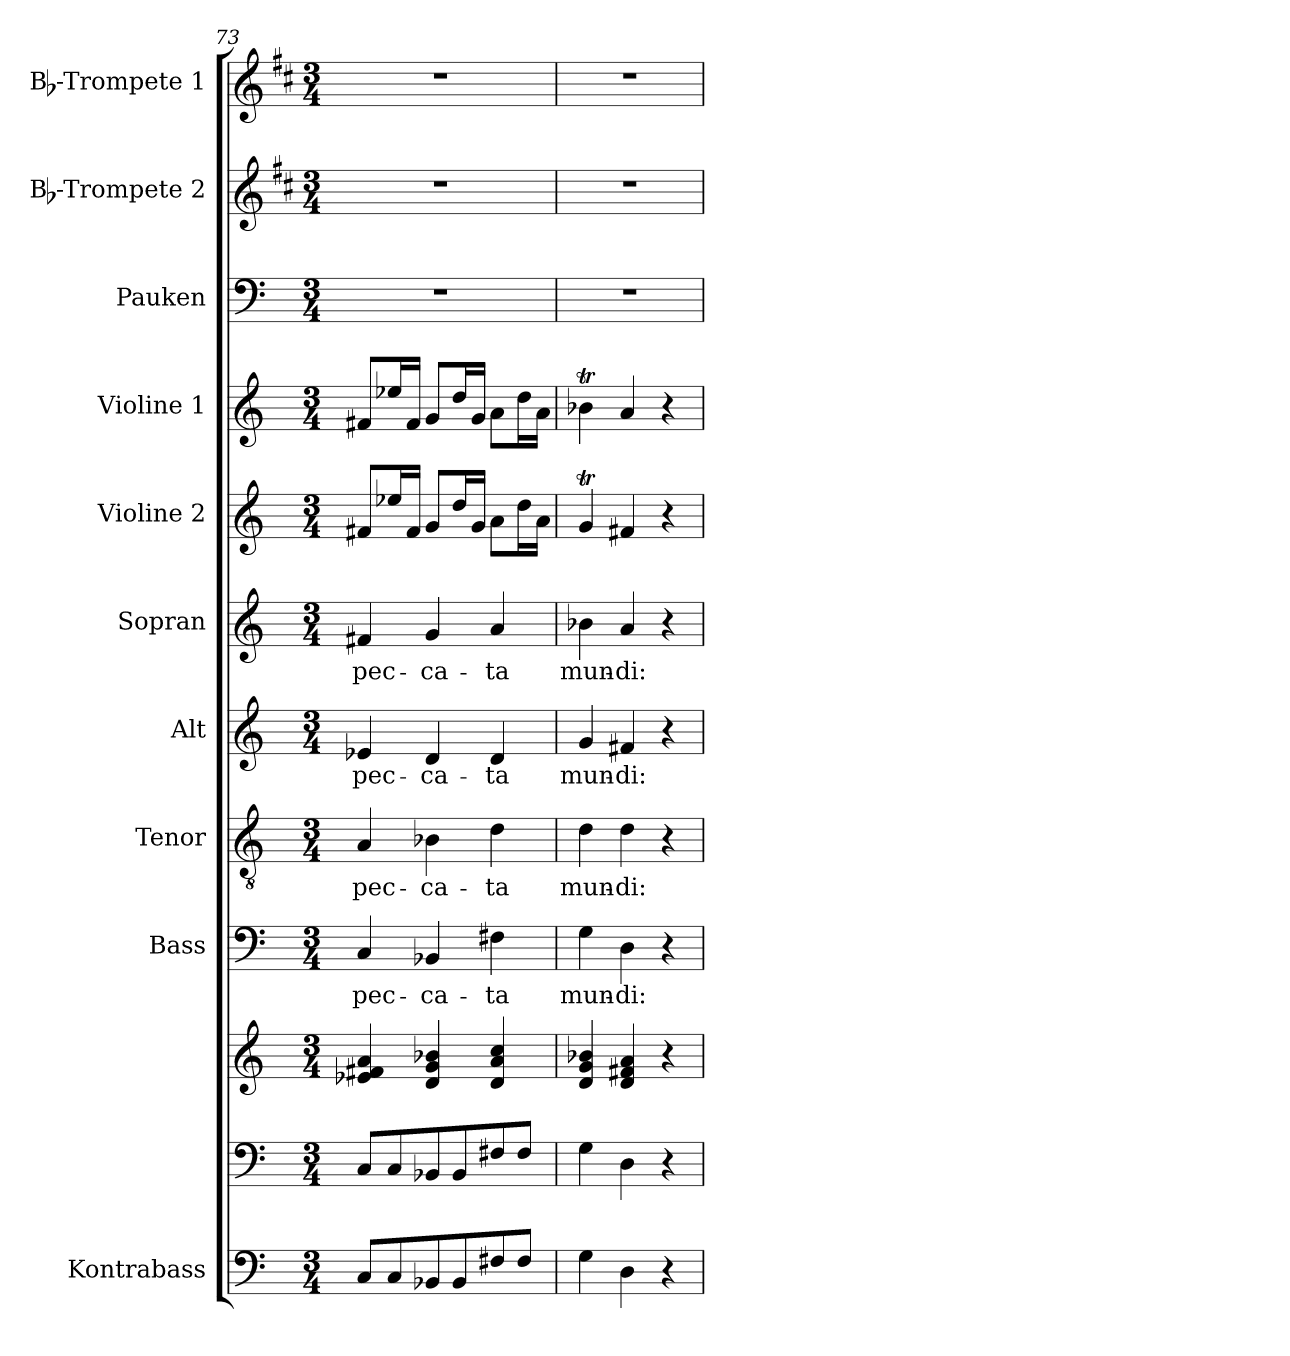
**kern	**kern	**kern	**kern	**text	**kern	**text	**kern	**text	**kern	**text	**kern	**kern	**kern	**kern	**kern
*part11	*part10	*part10	*part9	*part9	*part8	*part8	*part7	*part7	*part6	*part6	*part5	*part4	*part3	*part2	*part1
*staff12	*staff11	*staff10	*staff9	*staff9	*staff8	*staff8	*staff7	*staff7	*staff6	*staff6	*staff5	*staff4	*staff3	*staff2	*staff1
*I"Kontrabass	*	*	*I"Bass	*	*I"Tenor	*	*I"Alt	*	*I"Sopran	*	*I"Violine 2	*I"Violine 1	*I"Pauken	*I"Bb-Trompete 2	*I"Bb-Trompete 1
*I'Kb.	*	*	*I'B.	*	*I'T.	*	*I'A.	*	*I'S.	*	*I'Vl. 2	*I'Vl. 1	*I'Pk.	*I'Bb Trp. 2	*I'Bb Trp. 1
*clefF4	*clefF4	*clefG2	*clefF4	*	*clefGv2	*	*clefG2	*	*clefG2	*	*clefG2	*clefG2	*clefF4	*clefG2	*clefG2
*ITrd7c12	*	*	*	*	*	*	*	*	*	*	*	*	*	*ITrd1c2	*ITrd1c2
*k[]	*k[]	*k[]	*k[]	*	*k[]	*	*k[]	*	*k[]	*	*k[]	*k[]	*k[]	*k[]	*k[]
*C:	*C:	*C:	*C:	*	*C:	*	*C:	*	*C:	*	*C:	*C:	*C:	*C:	*C:
*M3/4	*M3/4	*M3/4	*M3/4	*	*M3/4	*	*M3/4	*	*M3/4	*	*M3/4	*M3/4	*M3/4	*M3/4	*M3/4
=73	=73	=73	=73	=73	=73	=73	=73	=73	=73	=73	=73	=73	=73	=73	=73
!	!	!	!	!LO:LY:b	!	!LO:LY:b	!	!LO:LY:b	!	!LO:LY:b	!	!	!	!	!
8CC/L	8C/L	4e-/ 4f#X/ 4a/	4C/	pec-	4A/	pec-	4e-X/	pec-	4f#X/	pec-	8f#X/L	8f#X/L	2.r	2.r	2.r
8CC/	8C/	.	.	.	.	.	.	.	.	.	16ee-X/L	16ee-X/L	.	.	.
.	.	.	.	.	.	.	.	.	.	.	16f#/JJ	16f#/JJ	.	.	.
!	!	!	!	!LO:LY:b	!	!LO:LY:b	!	!LO:LY:b	!	!LO:LY:b	!	!	!	!	!
8BBB-X/	8BB-X/	4d/ 4g/ 4b-X/	4BB-X/	-ca-	4B-X\	-ca-	4d/	-ca-	4g/	-ca-	8g/L	8g/L	.	.	.
8BBB-/	8BB-/	.	.	.	.	.	.	.	.	.	16dd/L	16dd/L	.	.	.
.	.	.	.	.	.	.	.	.	.	.	16g/JJ	16g/JJ	.	.	.
!	!	!	!	!LO:LY:b	!	!LO:LY:b	!	!LO:LY:b	!	!LO:LY:b	!	!	!	!	!
8FF#X/	8F#X/	4d/ 4a/ 4cc/	4F#X\	-ta	4d\	-ta	4d/	-ta	4a/	-ta	8a\L	8a\L	.	.	.
8FF#/J	8F#/J	.	.	.	.	.	.	.	.	.	16dd\L	16dd\L	.	.	.
.	.	.	.	.	.	.	.	.	.	.	16a\JJ	16a\JJ	.	.	.
=74	=74	=74	=74	=74	=74	=74	=74	=74	=74	=74	=74	=74	=74	=74	=74
!	!	!	!	!LO:LY:b	!	!LO:LY:b	!	!LO:LY:b	!	!LO:LY:b	!	!	!	!	!
4GG\	4G\	4d/ 4g/ 4b-X/	4G\	mun-	4d\	mun-	4g/	mun-	4b-X\	mun-	4gT/	4b-XT\	2.r	2.r	2.r
!	!	!	!	!LO:LY:b	!	!LO:LY:b	!	!LO:LY:b	!	!LO:LY:b	!	!	!	!	!
4DD\	4D\	4d/ 4f#X/ 4a/	4D\	-di:	4d\	-di:	4f#X/	-di:	4a/	-di:	4f#X/	4a/	.	.	.
4r	4r	4r	4r	.	4r	.	4r	.	4r	.	4r	4r	.	.	.
=	=	=	=	=	=	=	=	=	=	=	=	=	=	=	=
*-	*-	*-	*-	*-	*-	*-	*-	*-	*-	*-	*-	*-	*-	*-	*-
